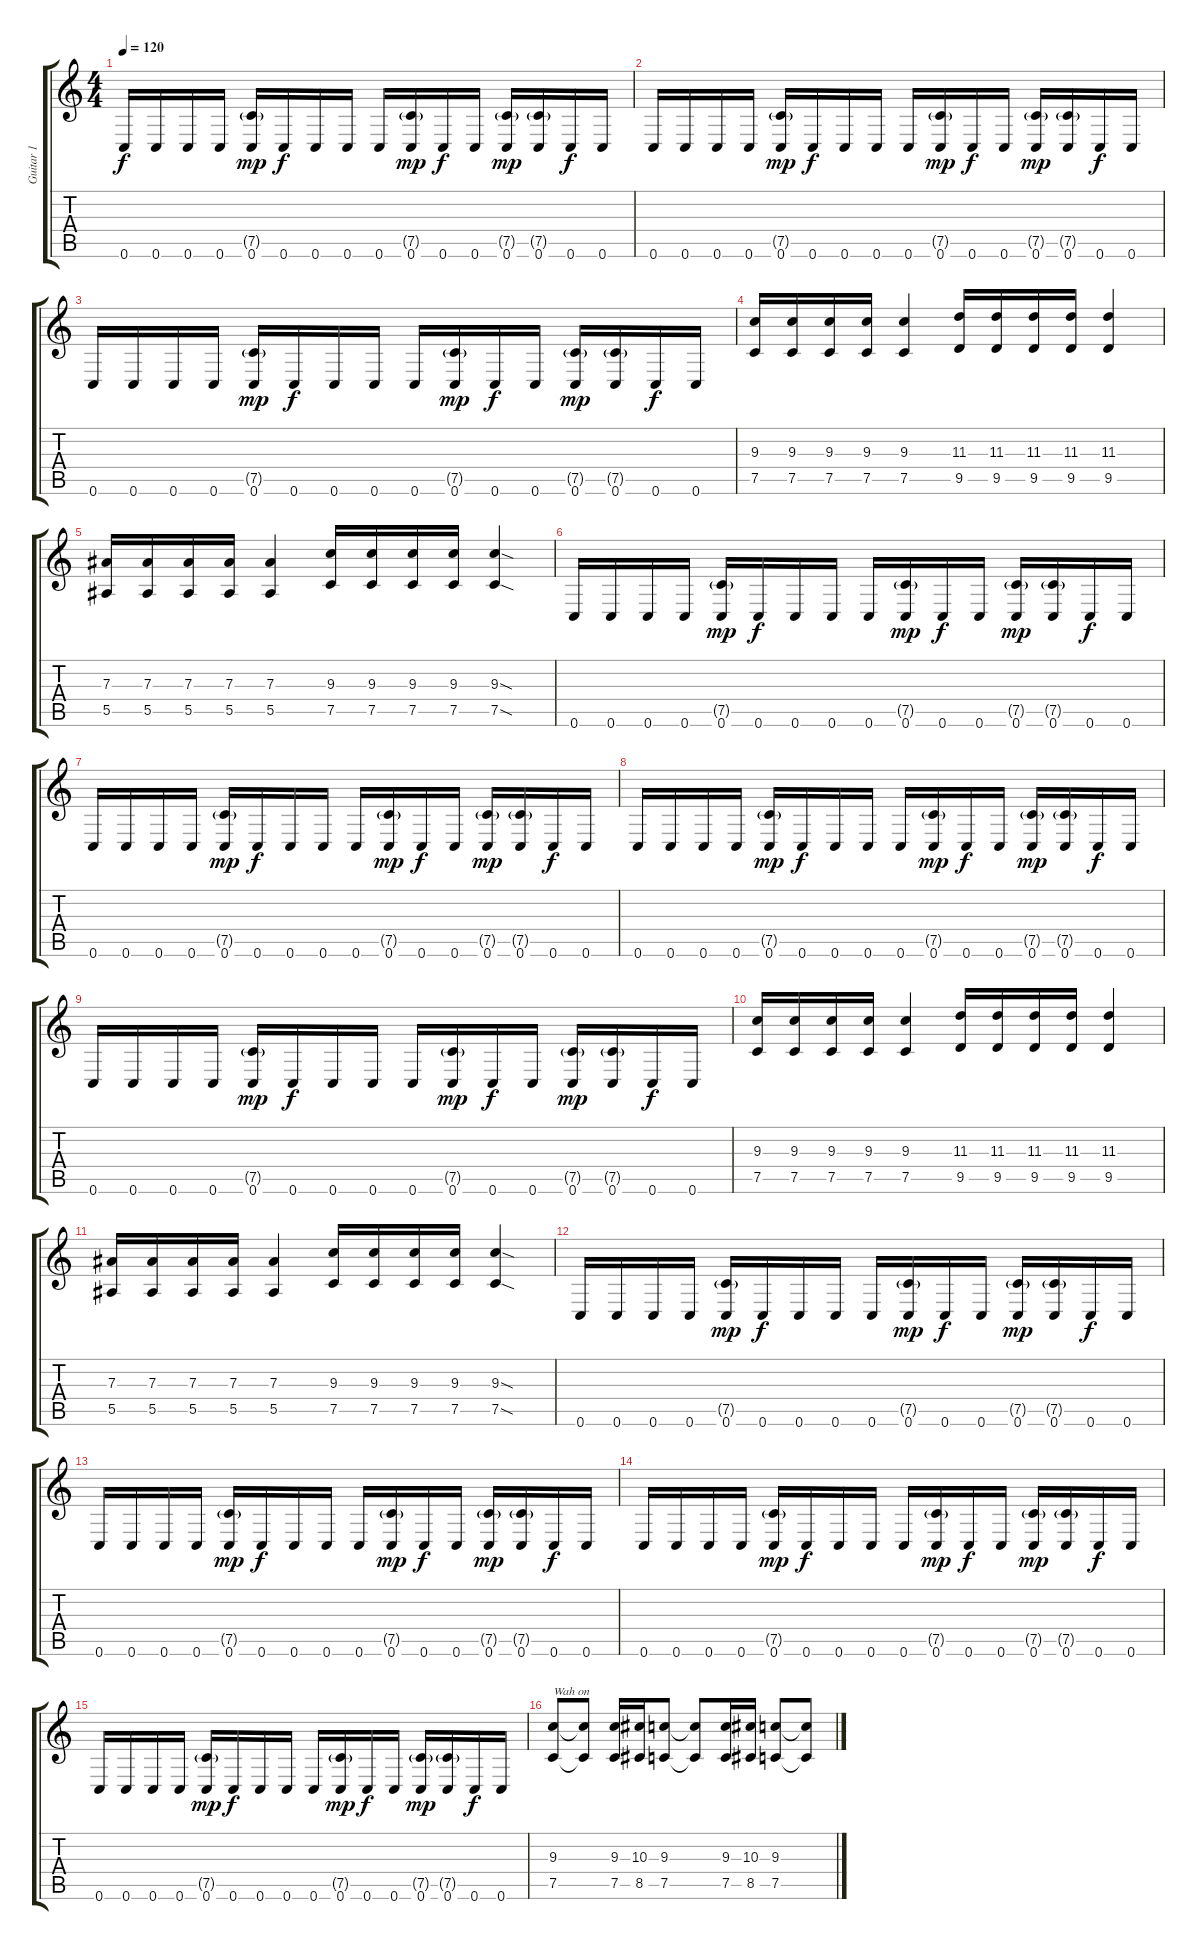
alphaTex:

\track ("Guitar 1" "Guitar 1") {instrument distortionguitar}
\staff {score tabs}
\tuning (C4 G3 Eb3 Bb2 F2 C2) {hide}
\ts (4 4)
\tempo 120
\clef g2
\ks c
0.6.16{dy f} 0.6.16 0.6.16 0.6.16 (7.5{g} 0.6).16{dy mp} 0.6.16{dy f} 0.6.16 0.6.16 0.6.16 (7.5{g} 0.6).16{dy mp} 0.6.16{dy f} 0.6.16 (7.5{g} 0.6).16{dy mp} (7.5{g} 0.6).16 0.6.16{dy f} 0.6.16 |
0.6.16 0.6.16 0.6.16 0.6.16 (7.5{g} 0.6).16{dy mp} 0.6.16{dy f} 0.6.16 0.6.16 0.6.16 (7.5{g} 0.6).16{dy mp} 0.6.16{dy f} 0.6.16 (7.5{g} 0.6).16{dy mp} (7.5{g} 0.6).16 0.6.16{dy f} 0.6.16 |
0.6.16 0.6.16 0.6.16 0.6.16 (7.5{g} 0.6).16{dy mp} 0.6.16{dy f} 0.6.16 0.6.16 0.6.16 (7.5{g} 0.6).16{dy mp} 0.6.16{dy f} 0.6.16 (7.5{g} 0.6).16{dy mp} (7.5{g} 0.6).16 0.6.16{dy f} 0.6.16 |
(9.3 7.5).16 (9.3 7.5).16 (9.3 7.5).16 (9.3 7.5).16 (9.3 7.5).4 (11.3 9.5).16 (11.3 9.5).16 (11.3 9.5).16 (11.3 9.5).16 (11.3 9.5).4 |
(7.3 5.5).16 (7.3 5.5).16 (7.3 5.5).16 (7.3 5.5).16 (7.3 5.5).4 (9.3 7.5).16 (9.3 7.5).16 (9.3 7.5).16 (9.3 7.5).16 (9.3{sod} 7.5{sod}).4 |
0.6.16 0.6.16 0.6.16 0.6.16 (7.5{g} 0.6).16{dy mp} 0.6.16{dy f} 0.6.16 0.6.16 0.6.16 (7.5{g} 0.6).16{dy mp} 0.6.16{dy f} 0.6.16 (7.5{g} 0.6).16{dy mp} (7.5{g} 0.6).16 0.6.16{dy f} 0.6.16 |
0.6.16 0.6.16 0.6.16 0.6.16 (7.5{g} 0.6).16{dy mp} 0.6.16{dy f} 0.6.16 0.6.16 0.6.16 (7.5{g} 0.6).16{dy mp} 0.6.16{dy f} 0.6.16 (7.5{g} 0.6).16{dy mp} (7.5{g} 0.6).16 0.6.16{dy f} 0.6.16 |
0.6.16 0.6.16 0.6.16 0.6.16 (7.5{g} 0.6).16{dy mp} 0.6.16{dy f} 0.6.16 0.6.16 0.6.16 (7.5{g} 0.6).16{dy mp} 0.6.16{dy f} 0.6.16 (7.5{g} 0.6).16{dy mp} (7.5{g} 0.6).16 0.6.16{dy f} 0.6.16 |
0.6.16 0.6.16 0.6.16 0.6.16 (7.5{g} 0.6).16{dy mp} 0.6.16{dy f} 0.6.16 0.6.16 0.6.16 (7.5{g} 0.6).16{dy mp} 0.6.16{dy f} 0.6.16 (7.5{g} 0.6).16{dy mp} (7.5{g} 0.6).16 0.6.16{dy f} 0.6.16 |
(9.3 7.5).16 (9.3 7.5).16 (9.3 7.5).16 (9.3 7.5).16 (9.3 7.5).4 (11.3 9.5).16 (11.3 9.5).16 (11.3 9.5).16 (11.3 9.5).16 (11.3 9.5).4 |
(7.3 5.5).16 (7.3 5.5).16 (7.3 5.5).16 (7.3 5.5).16 (7.3 5.5).4 (9.3 7.5).16 (9.3 7.5).16 (9.3 7.5).16 (9.3 7.5).16 (9.3{sod} 7.5{sod}).4 |
0.6.16 0.6.16 0.6.16 0.6.16 (7.5{g} 0.6).16{dy mp} 0.6.16{dy f} 0.6.16 0.6.16 0.6.16 (7.5{g} 0.6).16{dy mp} 0.6.16{dy f} 0.6.16 (7.5{g} 0.6).16{dy mp} (7.5{g} 0.6).16 0.6.16{dy f} 0.6.16 |
0.6.16 0.6.16 0.6.16 0.6.16 (7.5{g} 0.6).16{dy mp} 0.6.16{dy f} 0.6.16 0.6.16 0.6.16 (7.5{g} 0.6).16{dy mp} 0.6.16{dy f} 0.6.16 (7.5{g} 0.6).16{dy mp} (7.5{g} 0.6).16 0.6.16{dy f} 0.6.16 |
0.6.16 0.6.16 0.6.16 0.6.16 (7.5{g} 0.6).16{dy mp} 0.6.16{dy f} 0.6.16 0.6.16 0.6.16 (7.5{g} 0.6).16{dy mp} 0.6.16{dy f} 0.6.16 (7.5{g} 0.6).16{dy mp} (7.5{g} 0.6).16 0.6.16{dy f} 0.6.16 |
0.6.16 0.6.16 0.6.16 0.6.16 (7.5{g} 0.6).16{dy mp} 0.6.16{dy f} 0.6.16 0.6.16 0.6.16 (7.5{g} 0.6).16{dy mp} 0.6.16{dy f} 0.6.16 (7.5{g} 0.6).16{dy mp} (7.5{g} 0.6).16 0.6.16{dy f} 0.6.16 |
\section ("" "")
(9.3 7.5).8{txt "Wah on"} (9.3{t} 7.5{t}).8 (9.3 7.5).16 (10.3 8.5).16 (9.3 7.5).8 (9.3{t} 7.5{t}).8 (9.3 7.5).16 (10.3 8.5).16 (9.3 7.5).8 (9.3{t} 7.5{t}).8
